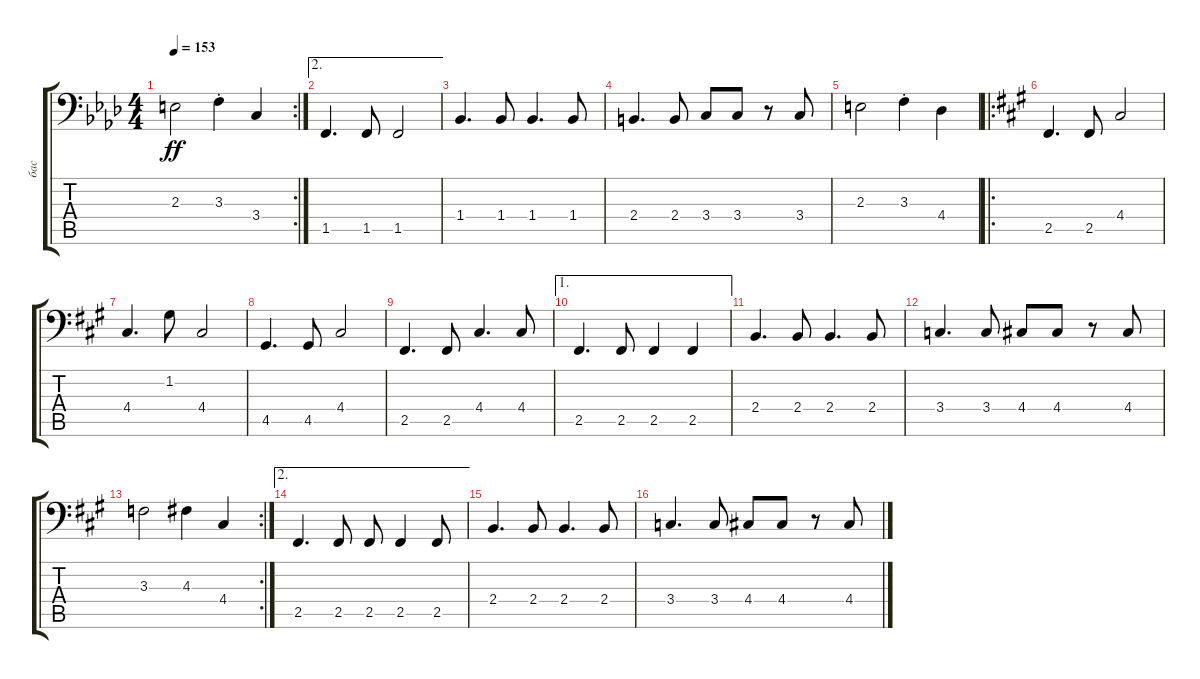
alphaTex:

\track ("бас" "бас") {instrument electricbasspick}
\staff {score tabs}
\tuning (C3 G2 D2 A1 E1 B-1) {hide}
\rc 2
\ts (4 4)
\tempo 153
\clef f4
\ks fminor
2.3.2{dy ff} 3.3{st}.4 3.4.4 |
\ae 2
1.5.4{d} 1.5.8 1.5.2 |
1.4.4{d} 1.4.8 1.4.4{d} 1.4.8 |
2.4.4{d} 2.4.8 3.4.8 3.4.8 r.8 3.4.8 |
2.3.2 3.3{st}.4 4.4.4 |
\ro
\ks f#minor
2.5.4{d} 2.5.8 4.4.2 |
4.4.4{d} 1.2.8 4.4.2 |
4.5.4{d} 4.5.8 4.4.2 |
2.5.4{d} 2.5.8 4.4.4{d} 4.4.8 |
\ae 1
2.5.4{d} 2.5.8 2.5.4 2.5.4 |
2.4.4{d} 2.4.8 2.4.4{d} 2.4.8 |
3.4.4{d} 3.4.8 4.4.8 4.4.8 r.8 4.4.8 |
\rc 2
3.3.2 4.3.4 4.4.4 |
\ae 2
2.5.4{d} 2.5.8 2.5.8 2.5.4 2.5.8 |
2.4.4{d} 2.4.8 2.4.4{d} 2.4.8 |
3.4.4{d} 3.4.8 4.4.8 4.4.8 r.8 4.4.8
